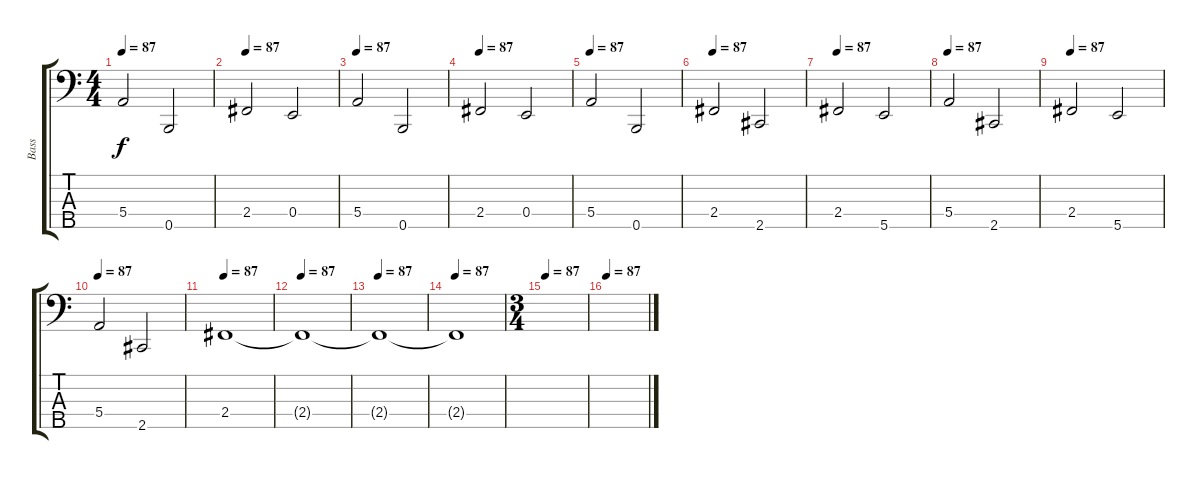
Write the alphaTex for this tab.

\track ("Bass" "Bass") {instrument electricbassfinger}
\staff {score tabs}
\tuning (G2 D2 A1 E1 B0) {hide}
\ts (4 4)
\tempo 87
\clef f4
\ks c
5.4.2{dy f} 0.5.2 |
\tempo 87
2.4.2 0.4.2 |
\tempo 87
5.4.2 0.5.2 |
\tempo 87
2.4.2 0.4.2 |
\tempo 87
5.4.2 0.5.2 |
\tempo 87
2.4.2 2.5.2 |
\tempo 87
2.4.2 5.5.2 |
\tempo 87
5.4.2 2.5.2 |
\tempo 87
2.4.2 5.5.2 |
\tempo 87
5.4.2 2.5.2 |
\tempo 87
2.4.1 |
\tempo 87
2.4{t}.1 |
\tempo 87
2.4{t}.1 |
\tempo 90
\tempo 87
2.4{t}.1 |
\ts (3 4)
\tempo 87
|
\tempo 87
